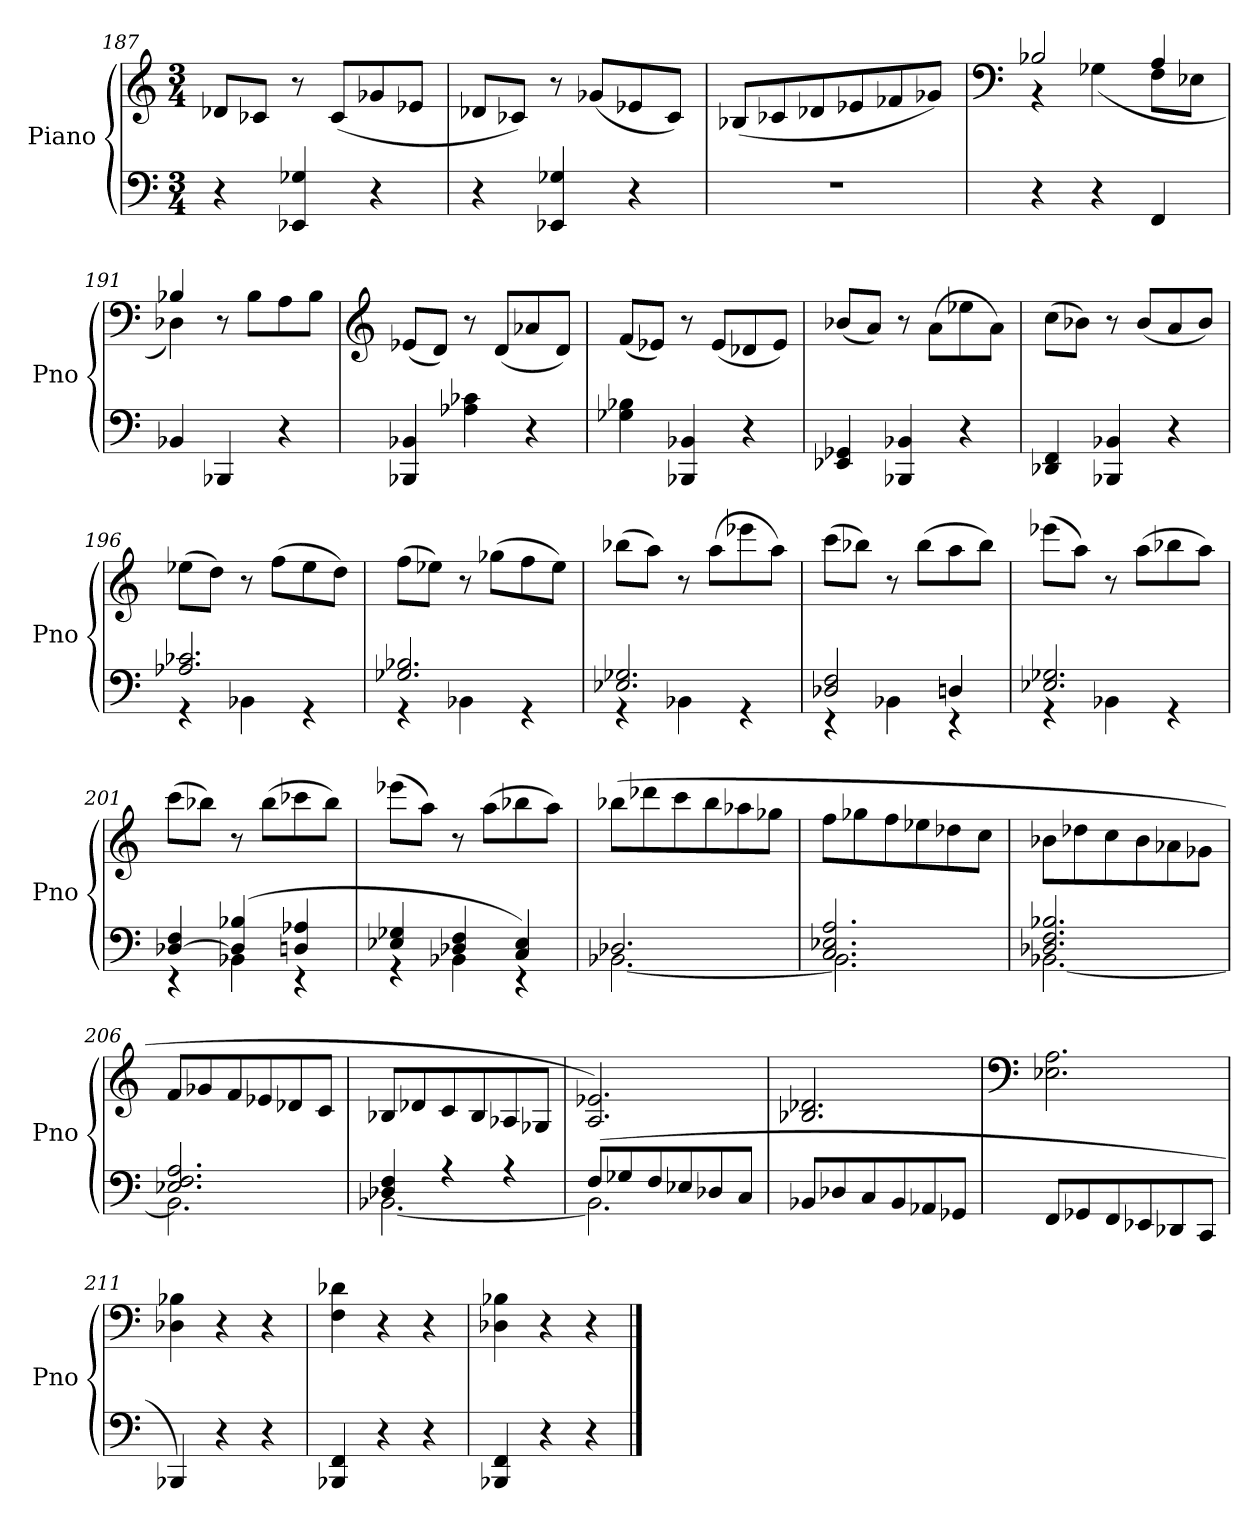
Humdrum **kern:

**kern	**kern
*part1	*part1
*staff2	*staff1
*I"Piano	*
*I'Pno	*
*clefF4	*clefG2
*k[]	*k[]
*M3/4	*M3/4
=187	=187
4r	8d-X/L
.	8c-X/J
4EE-X/ 4G-X/	8r
.	(8c-/L
4r	8g-X/
.	8e-X/J
=188	=188
4r	8d-X/L
.	8c-X/J)
4EE-X/ 4G-X/	8r
.	(8g-X/L
4r	8e-X/
.	8c-/J)
=189	=189
2.r	(8B-X/L
.	8c-X/
.	8d-X/
.	8e-X/
.	8f-X/
.	8g-X/J)
=190	=190
*	*clefF4
*	*^
4r	2B-X/	4r
4r	.	(4G-X\
4FF/	4A/	8F\L
.	.	8E-X\J
=191	=191	=191
4BB-X/	4B-X/	4D-X\)
4BBB-X/	2ryy	8r
.	.	8B-\L
4r	.	8A\
.	.	8B-\J
*	*v	*v
=192	=192
*	*clefG2
4BBB-X/ 4BB-X/	(8e-X/L
.	8d/J)
4A-X\ 4c-X\	8r
.	(8d/L
4r	8a-X/
.	8d/J)
=193	=193
4G-X\ 4B-X\	(8f/L
.	8e-X/J)
4BBB-X/ 4BB-X/	8r
.	(8e-/L
4r	8d-X/
.	8e-/J)
=194	=194
4EE-X/ 4GG-X/	(8b-X/L
.	8a/J)
4BBB-X/ 4BB-X/	8r
.	(8a\L
4r	8ee-X\
.	8a\J)
=195	=195
4DD-X/ 4FF/	(8cc\L
.	8b-X\J)
4BBB-X/ 4BB-X/	8r
.	(8b-/L
4r	8a/
.	8b-/J)
=196	=196
*^	*
2.A-X/ 2.c-X/	4r	(8ee-X\L
.	.	8dd\J)
.	4BB-X\	8r
.	.	(8ff\L
.	4r	8ee-\
.	.	8dd\J)
=197	=197	=197
2.G-X/ 2.B-X/	4r	(8ff\L
.	.	8ee-X\J)
.	4BB-X\	8r
.	.	(8gg-X\L
.	4r	8ff\
.	.	8ee-\J)
=198	=198	=198
2.E-X/ 2.G-X/	4r	(8bb-X\L
.	.	8aa\J)
.	4BB-X\	8r
.	.	(8aa\L
.	4r	8eee-X\
.	.	8aa\J)
=199	=199	=199
2D-X/ 2F/	4r	(8ccc\L
.	.	8bb-X\J)
.	4BB-X\	8r
.	.	(8bb-\L
4Dn/	4r	8aa\
.	.	8bb-\J)
=200	=200	=200
2.E-X/ 2.G-X/	4r	(8eee-X\L
.	.	8aa\J)
.	4BB-X\	8r
.	.	(8aa\L
.	4r	8bb-X\
.	.	8aa\J)
=201	=201	=201
[4D-X/ 4F/	4r	(8ccc\L
.	.	8bb-X\J)
(4D-]/ 4B-X/	4BB-X\	8r
.	.	(8bb-\L
4Dn/ 4A-X/	4r	8ccc-X\
.	.	8bb-\J)
=202	=202	=202
4E-X/ 4G-X/	4r	(8eee-X\L
.	.	8aa\J)
4D-X/ 4F/	4BB-X\	8r
.	.	(8aa\L
4C/ 4E-/)	4r	8bb-X\
.	.	8aa\J)
=203	=203	=203
2.D-X/	[2.BB-X\	(8bb-X\L
.	.	8ddd-X\
.	.	8ccc\
.	.	8bb-\
.	.	8aa-X\
.	.	8gg-X\J
=204	=204	=204
2.C/ 2.E-X/ 2.A/	2.BB-\]	8ff\L
.	.	8gg-X\
.	.	8ff\
.	.	8ee-X\
.	.	8dd-X\
.	.	8cc\J
=205	=205	=205
2.D-X/ 2.F/ 2.B-X/	[2.BB-X\	8b-X\L
.	.	8dd-X\
.	.	8cc\
.	.	8b-\
.	.	8a-X\
.	.	8g-X\J
=206	=206	=206
2.E-X/ 2.F/ 2.A/	2.BB-\]	8f/L
.	.	8g-X/
.	.	8f/
.	.	8e-X/
.	.	8d-X/
.	.	8c/J
=207	=207	=207
4D-X/ 4F/	[2.BB-X\	8B-X/L
.	.	8d-X/
4r	.	8c/
.	.	8B-/
4r	.	8A-X/
.	.	8G-X/J
=208	=208	=208
(8F/L	2.BB-\]	2.A/ 2.e-X/)
8G-X/	.	.
8F/	.	.
8E-X/	.	.
8D-X/	.	.
8C/J	.	.
*v	*v	*
=209	=209
8BB-X/L	2.B-X/ 2.d-X/
8D-X/	.
8C/	.
8BB-/	.
8AA-X/	.
8GG-X/J	.
=210	=210
*	*clefF4
8FF/L	2.E-X\ 2.A\
8GG-X/	.
8FF/	.
8EE-X/	.
8DD-X/	.
8CC/J	.
=211	=211
4BBB-X/)	4D-X\ 4B-X\
4r	4r
4r	4r
=212	=212
4BBB-X/ 4FF/	4F\ 4d-X\
4r	4r
4r	4r
=213	=213
4BBB-X/ 4FF/	4D-X\ 4B-X\
4r	4r
4r	4r
==	==
*-	*-
